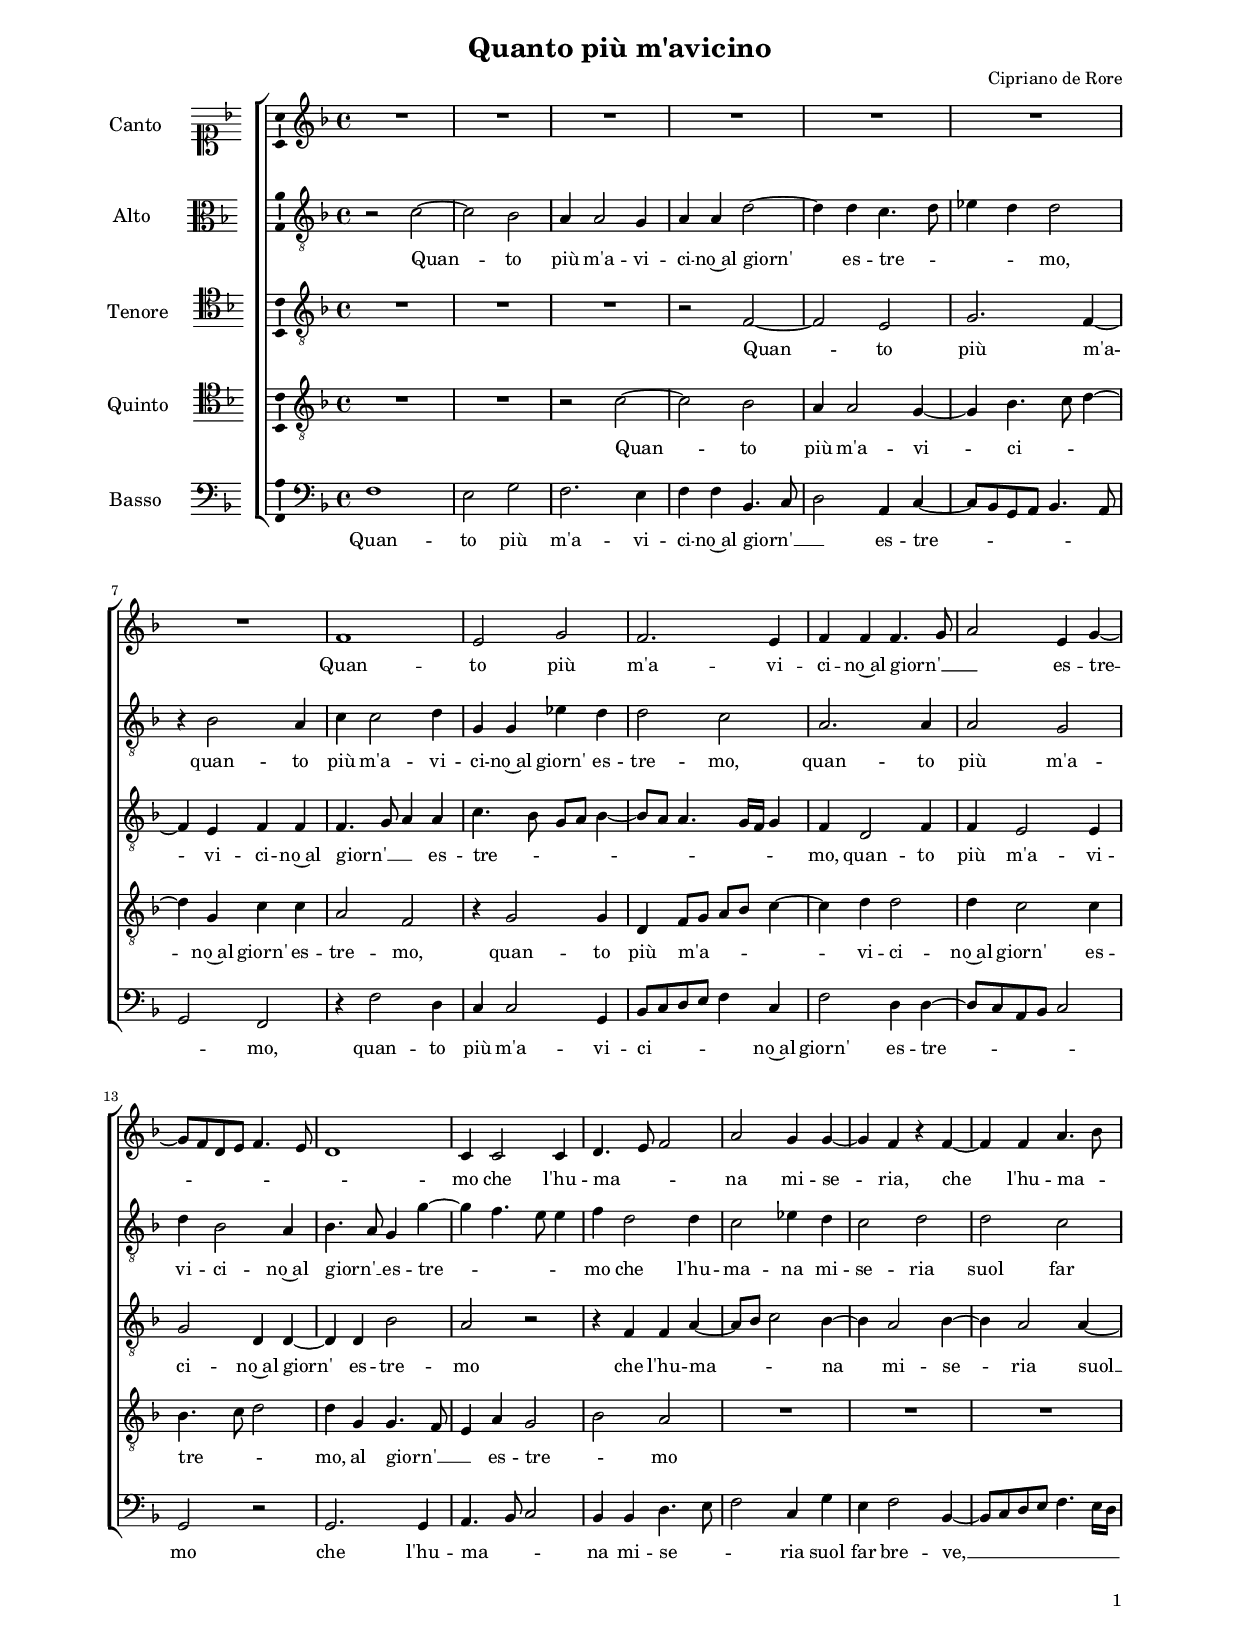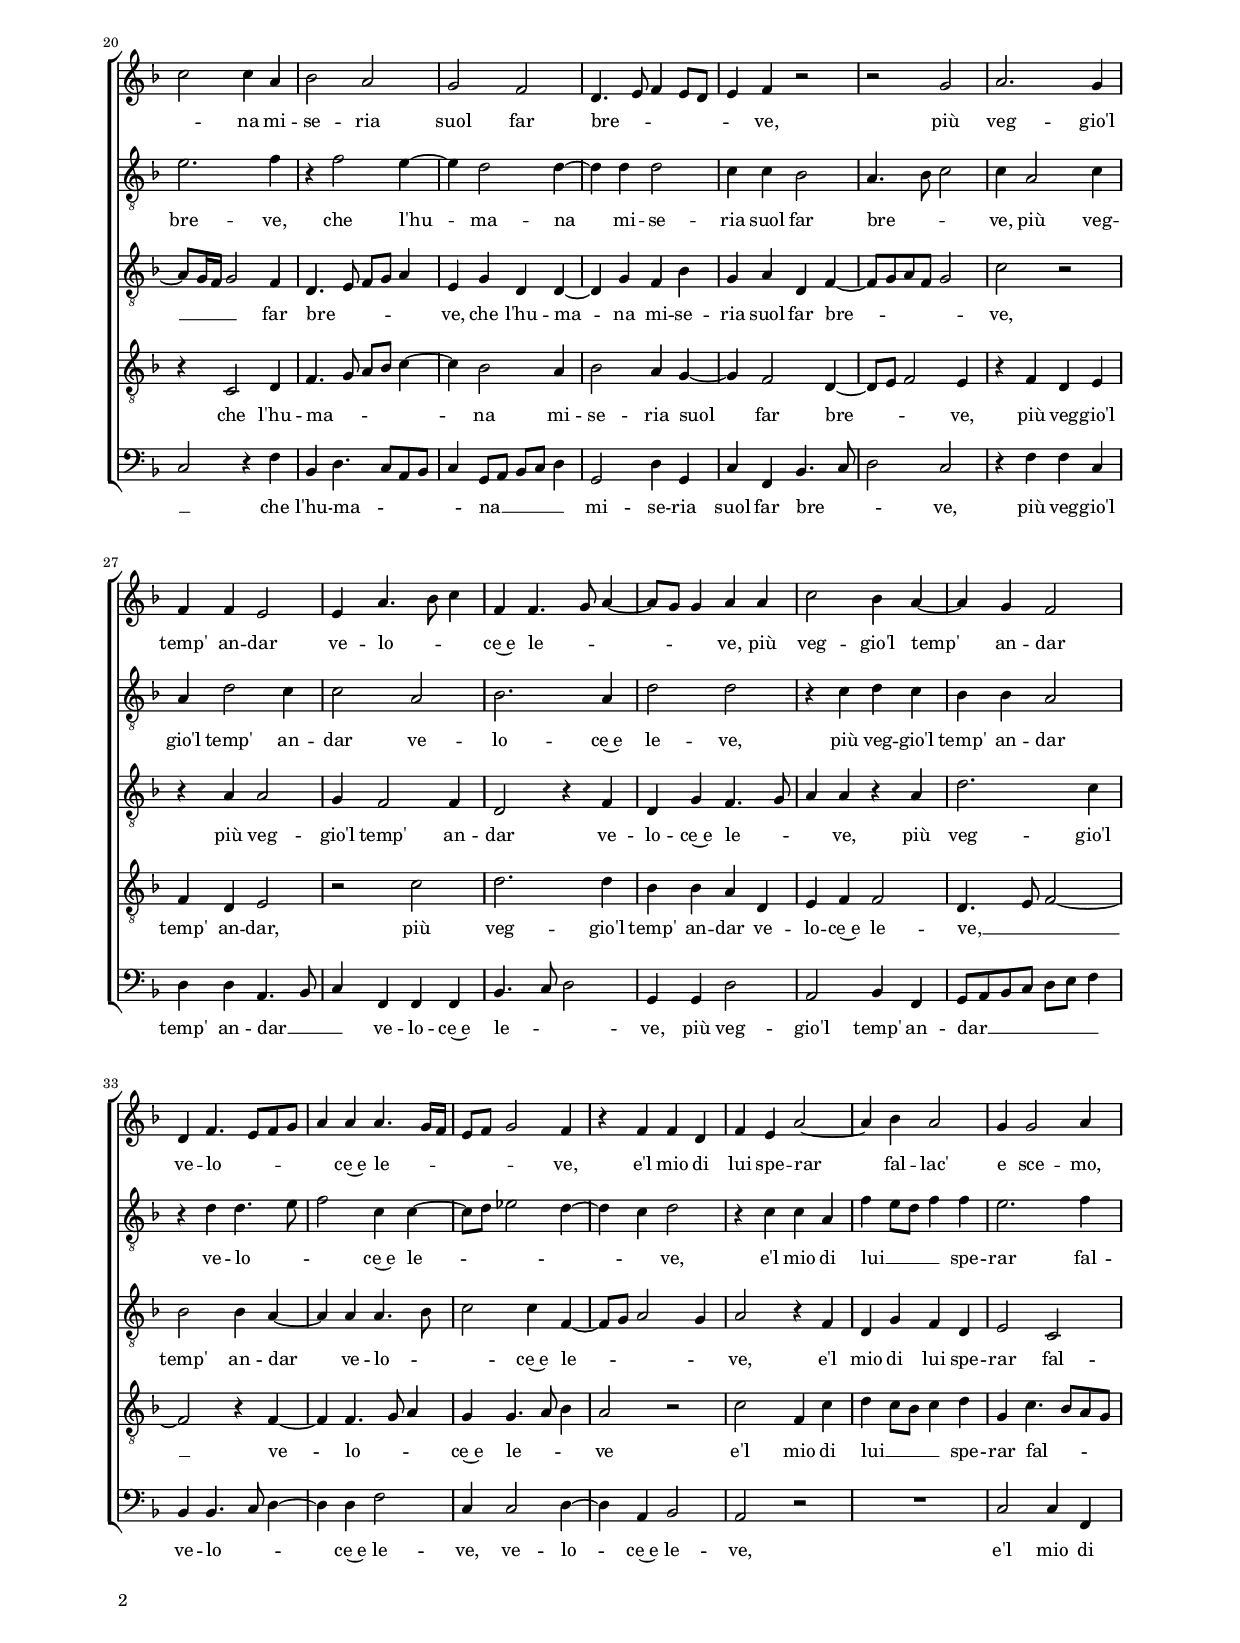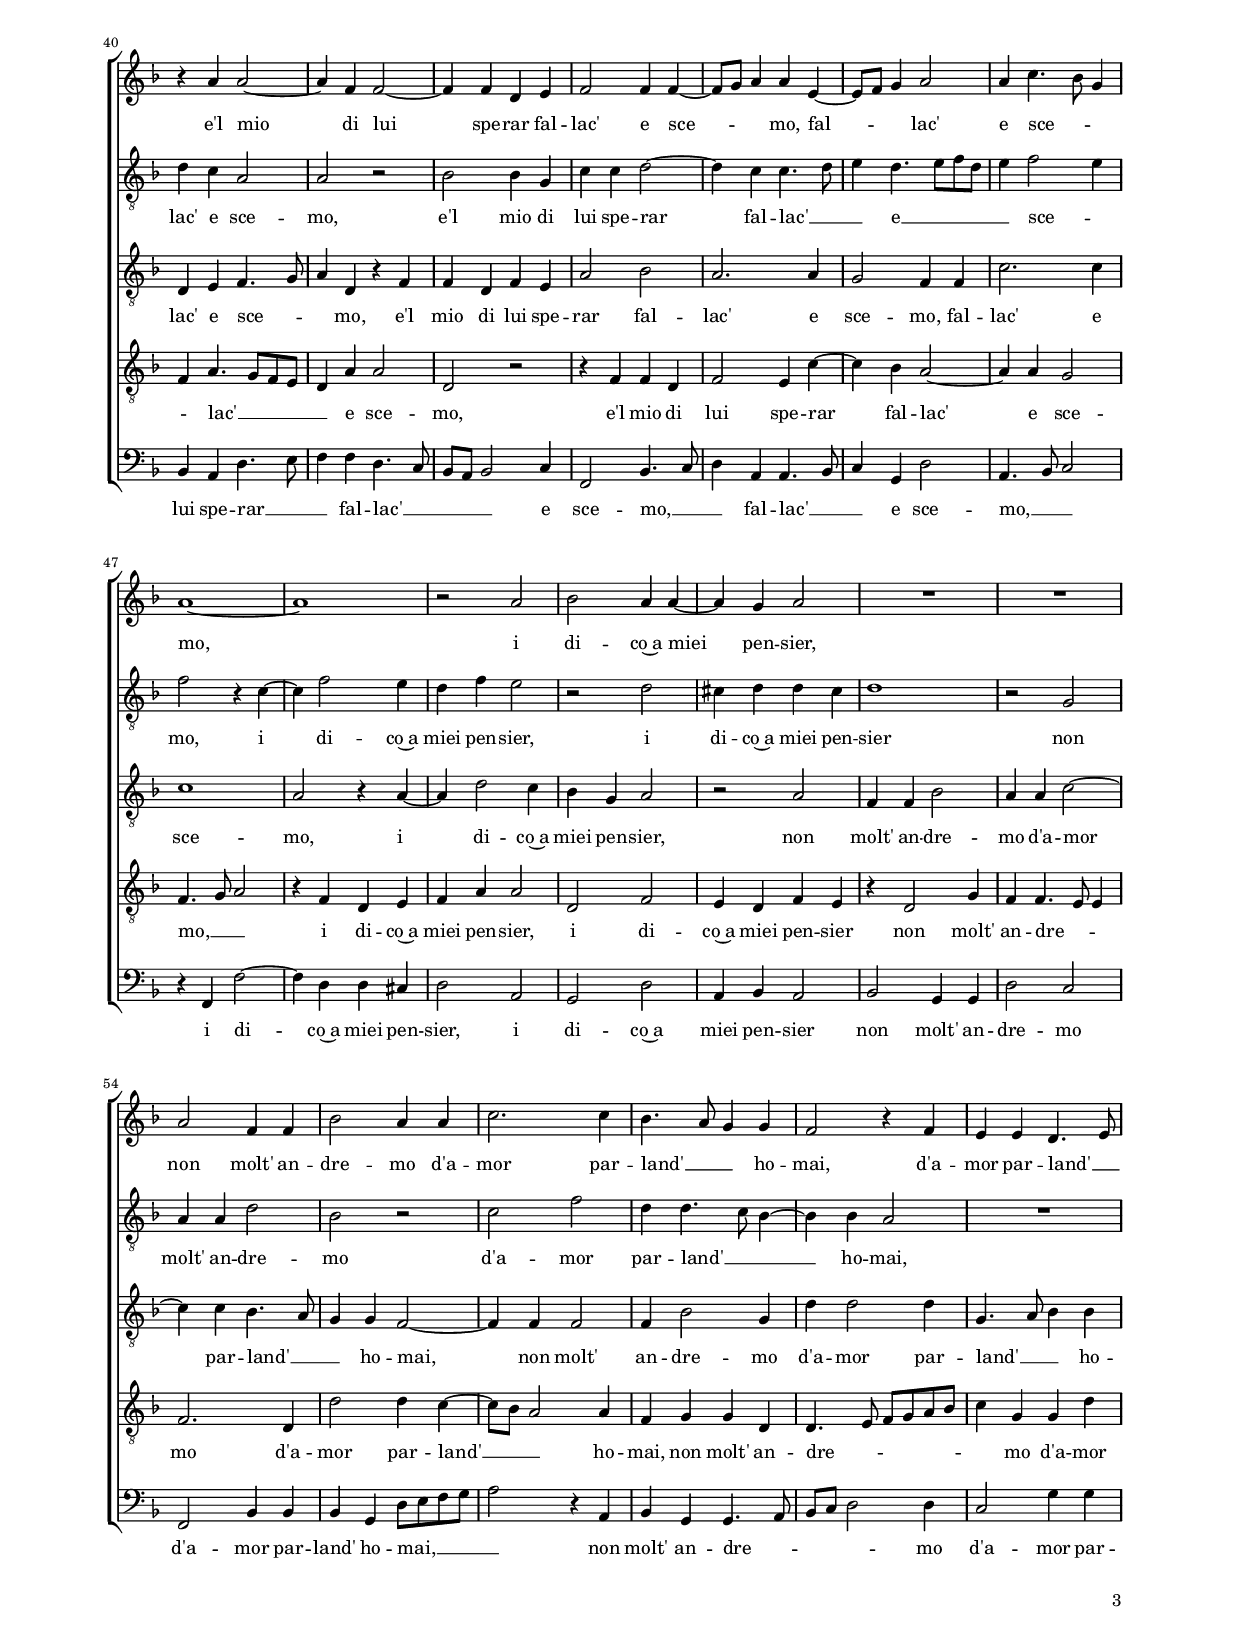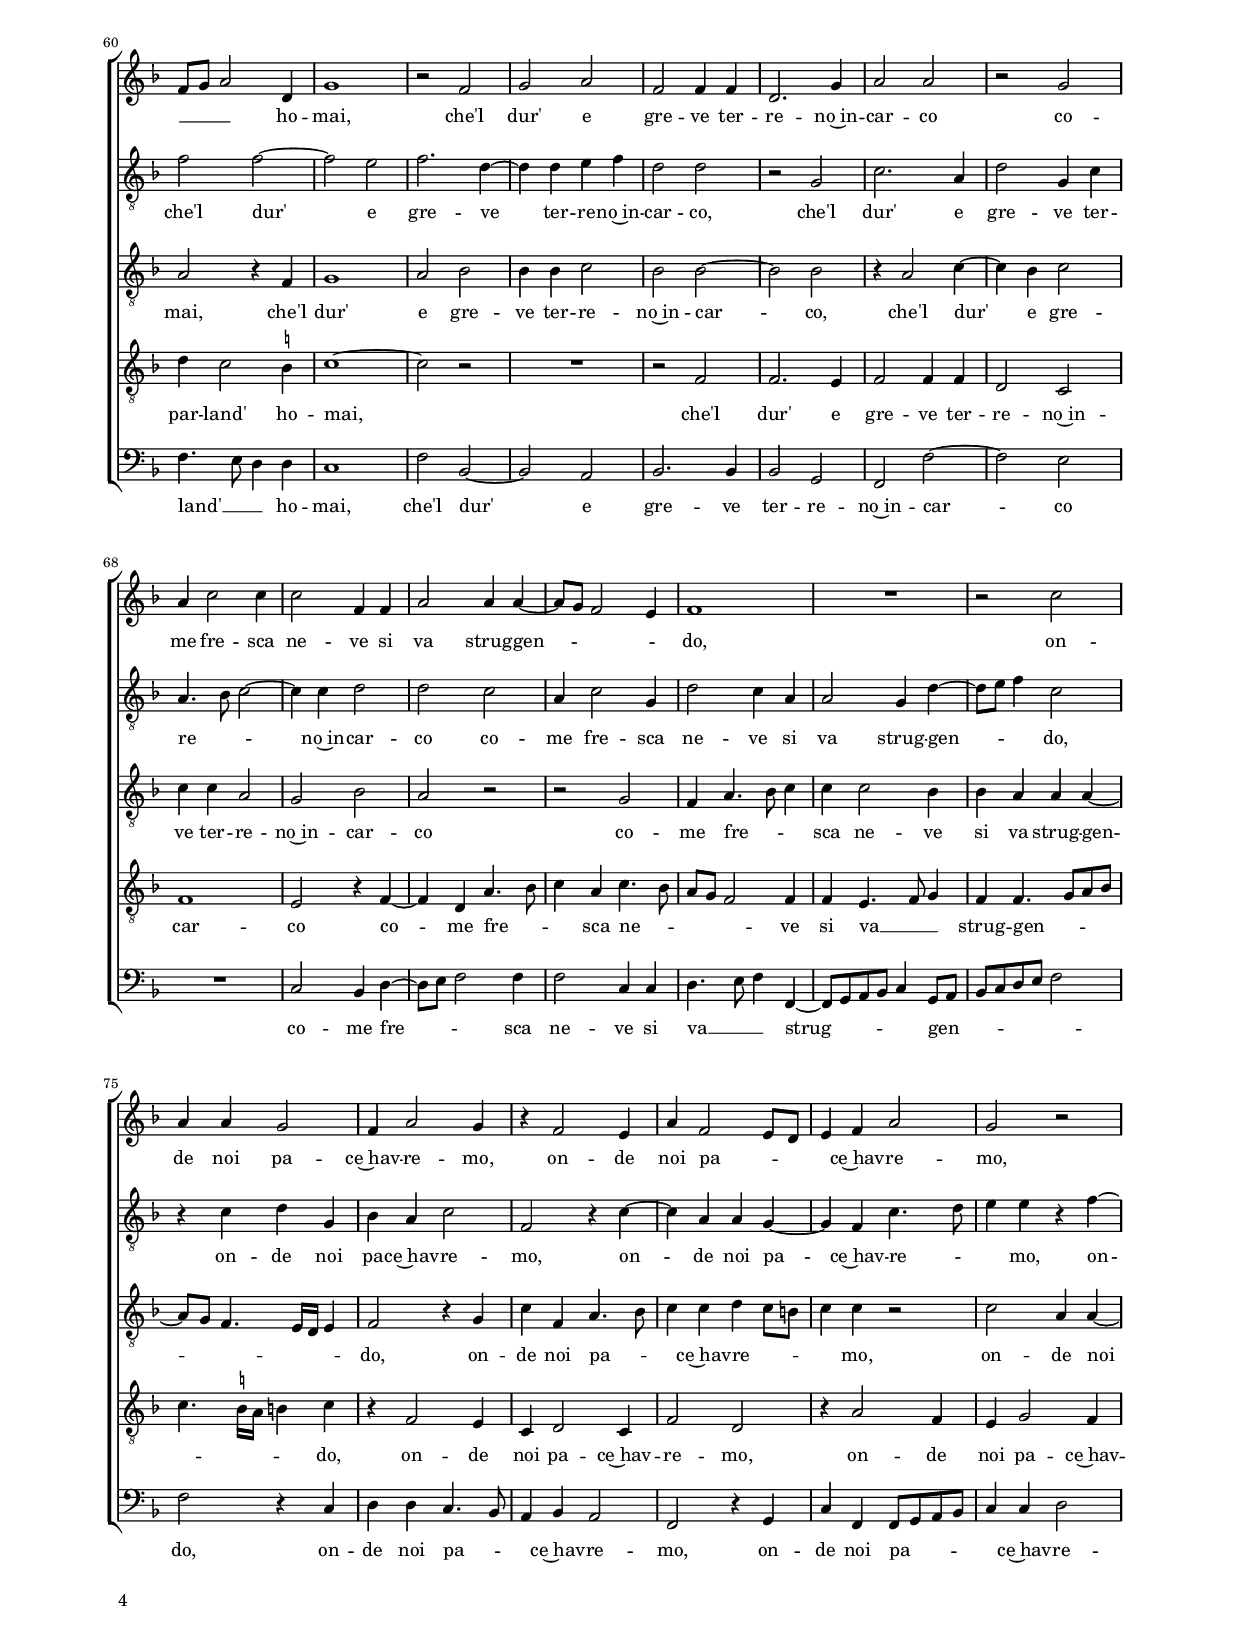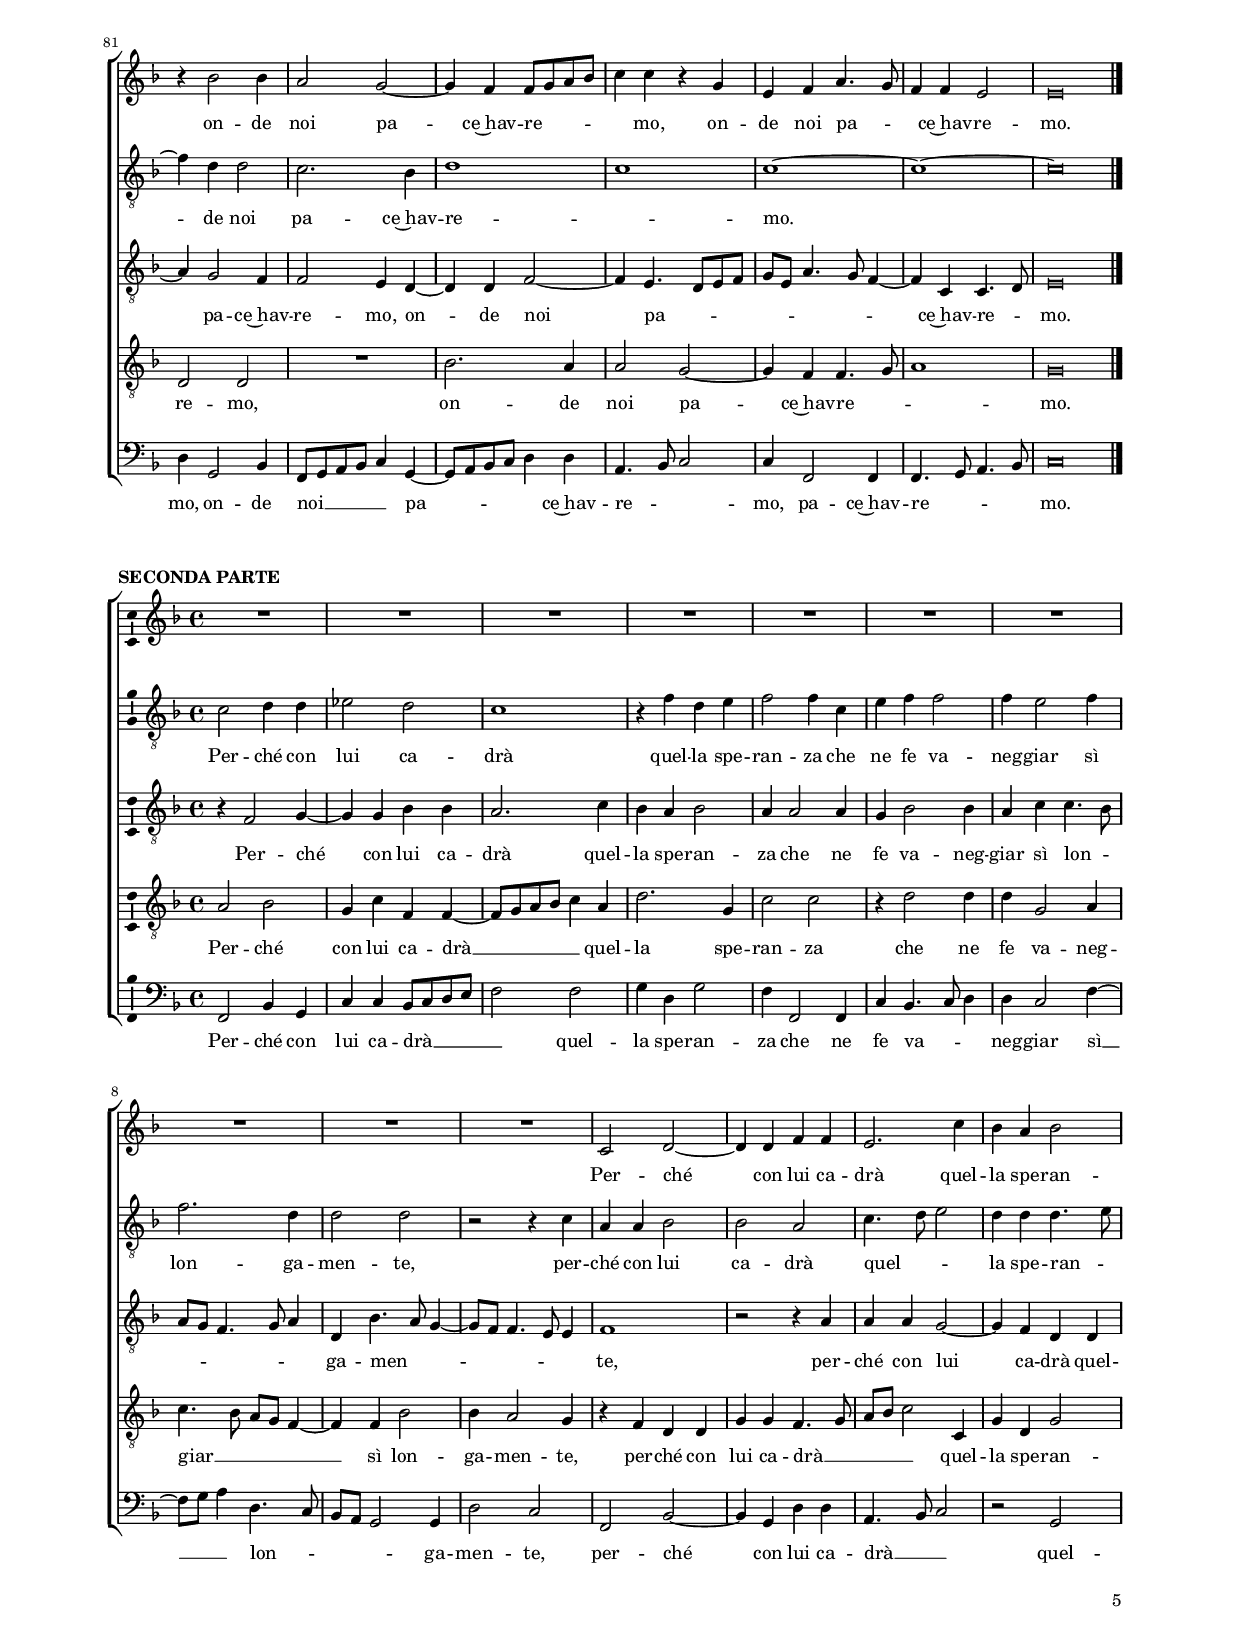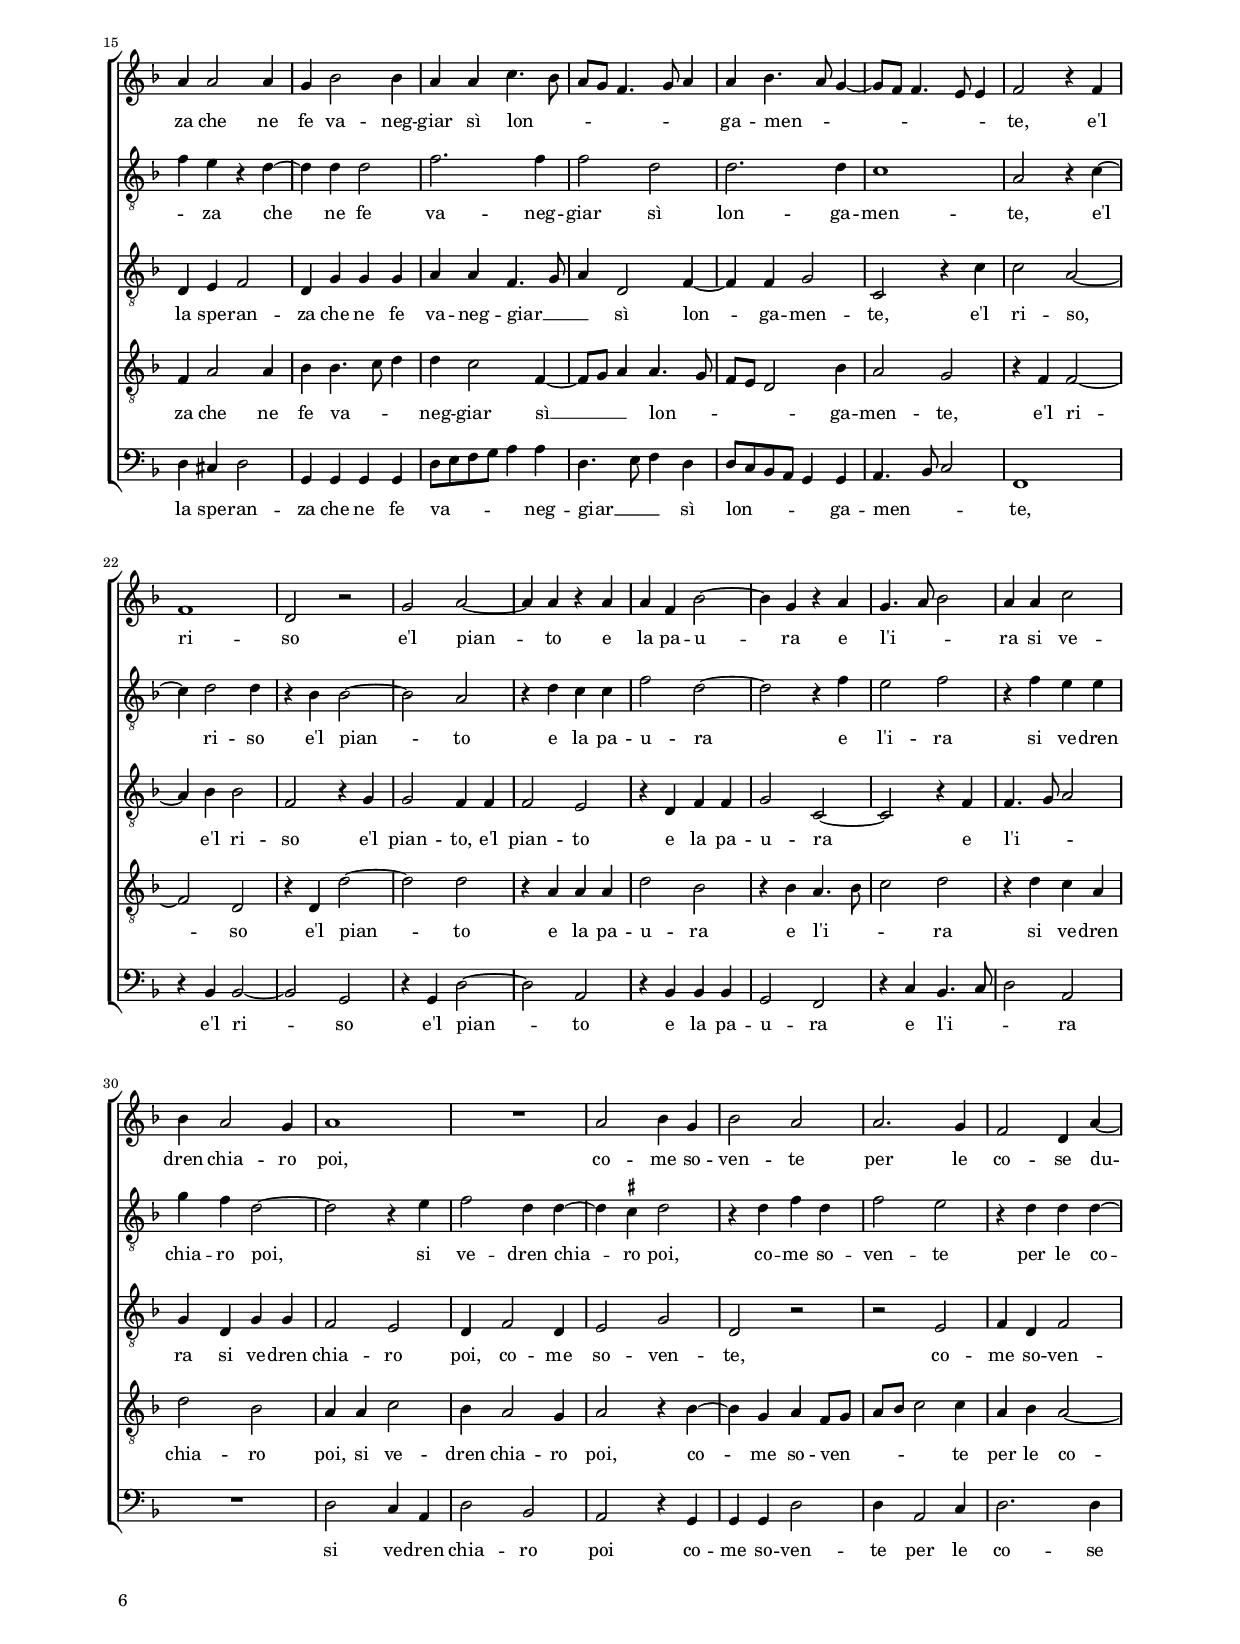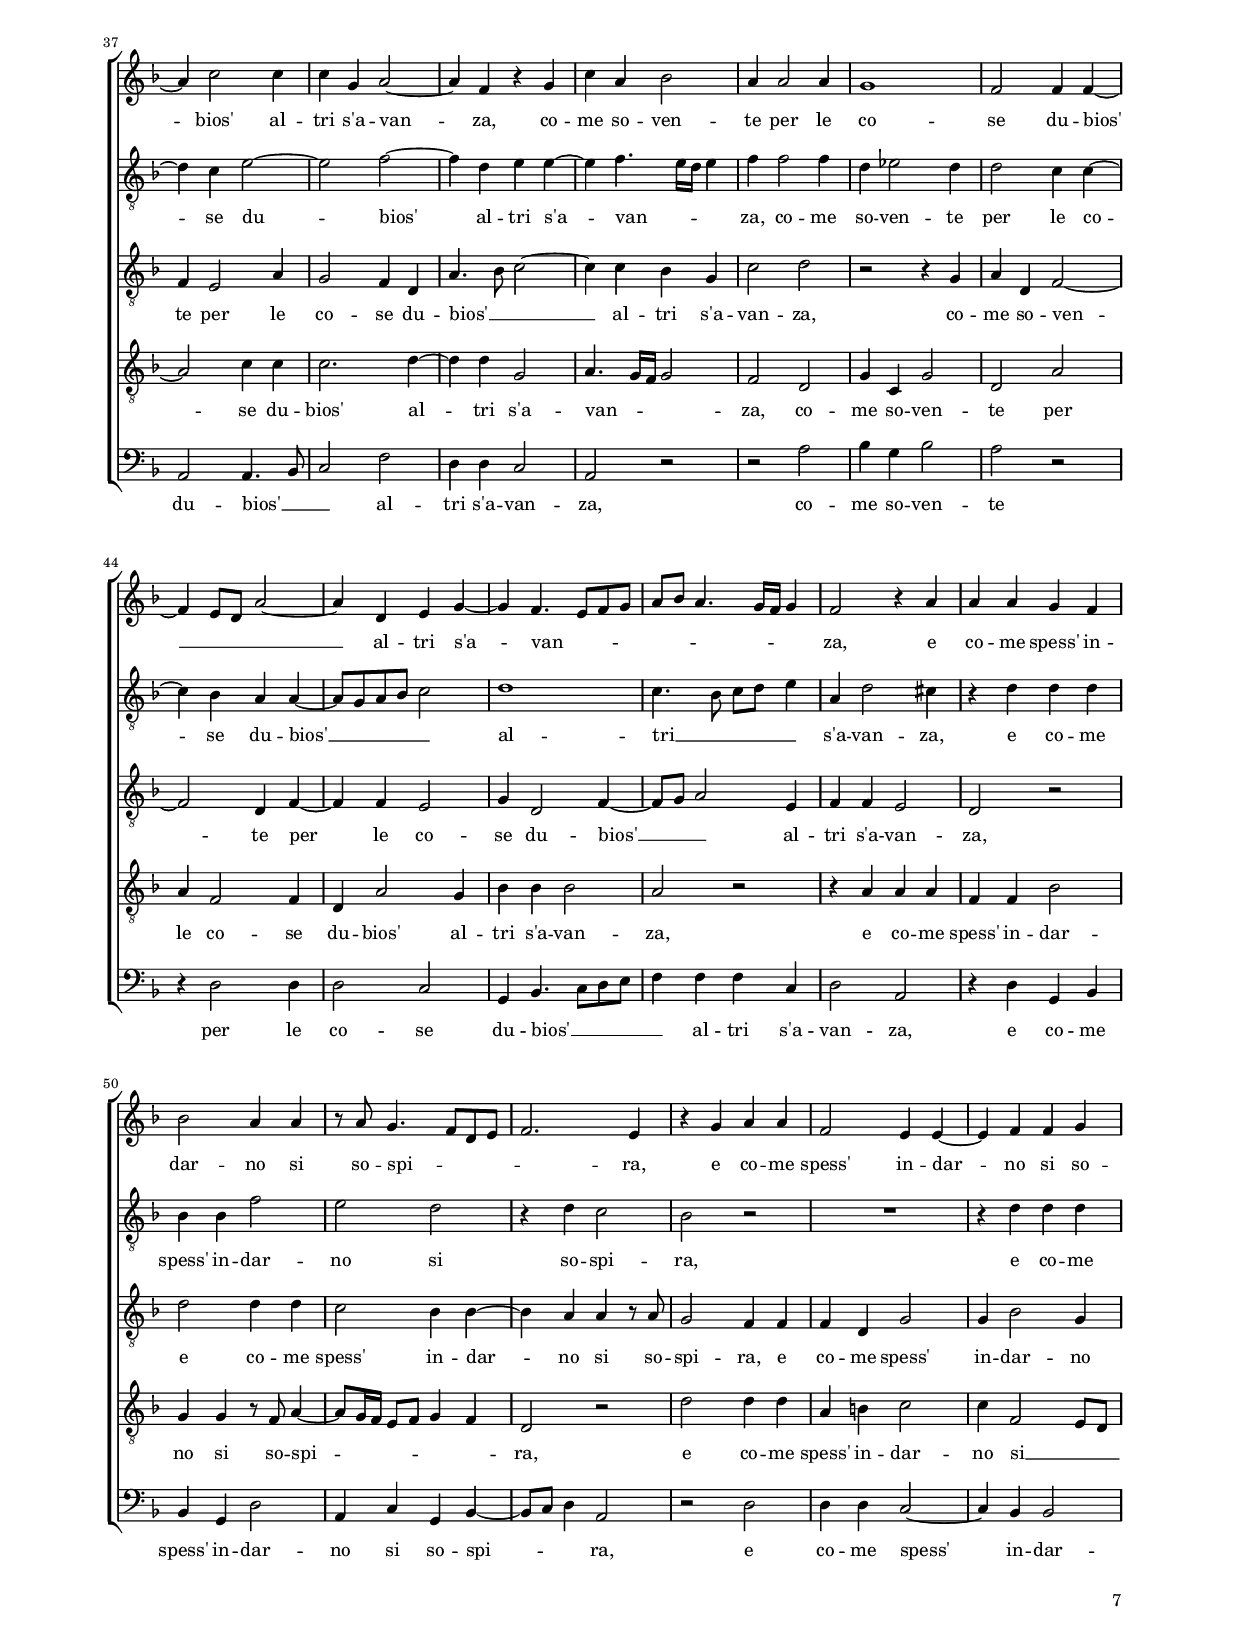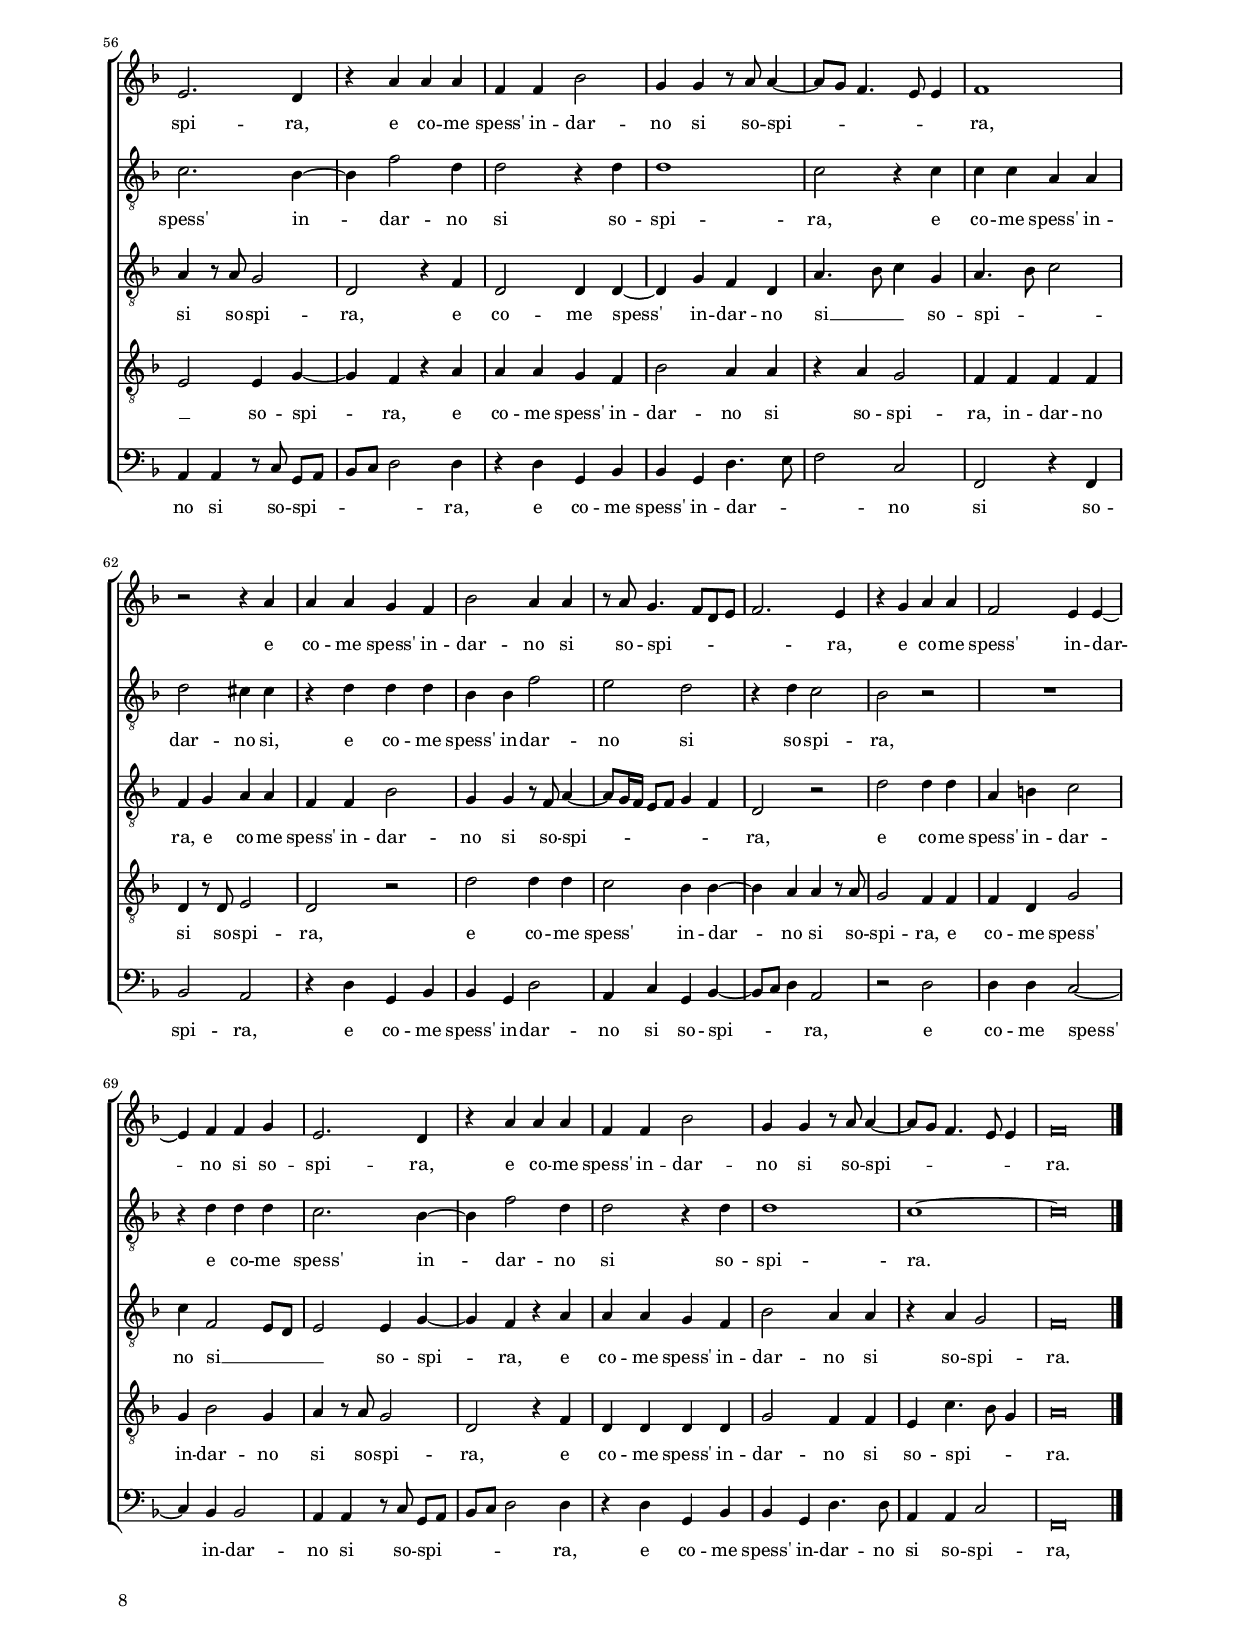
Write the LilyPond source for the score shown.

\header
{
  title="Quanto più m'avicino"
  composer="Cipriano de Rore"
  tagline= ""
}

\version "2.20.0"
\language deutsch
#(set-global-staff-size 15)
% #(set-default-paper-size "letter")
#(ly:set-option 'point-and-click #f)

	
	ficta = { \once \set suggestAccidentals = ##t }
	
	forget = #(define-music-function (music) (ly:music?) #{
		\accidentalStyle forget
		$music
		\accidentalStyle default
		#})


\paper
	{
	top-margin = 1.8 \cm
	bottom-margin = 1.2 \cm
	left-margin = 2 \cm
	right-margin = 2 \cm
	ragged-bottom = ##f
	ragged-last-bottom = ##f
	print-page-number = ##f
	score-system-spacing = #'((basic-distance . 16) (minimum-distance . 14) (padding . 5) (strechability . 150))
	system-system-spacing = #'((basic-distance . 16) (minimum-distance . 14) (padding . 5) (strechability . 150))
    oddFooterMarkup=\markup   \fill-line { "" \fromproperty #'page:page-number-string }
    evenFooterMarkup=\markup  \fill-line { \fromproperty #'page:page-number-string "" }
    last-bottom-spacing = #'((basic-distance . 12) (minimum-distance . 7) (padding . 4))
%	systems-per-page = 3
%	page-count = 6
%	min-systems-per-page = 3
	}

global = {
    % \set Staff.autoBeaming = ##f
	\key f \major
	\time 4/4 
    \set Score.tempoHideNote = ##t
    \tempo 4 = 100
    \skip 1*86  \set Score.measureLength = #(ly:make-moment 2/1)
    \skip 1*2 \bar "|."
	}
	

incipitcantus = \markup { \score {
	{
	\set Staff.instrumentName = \markup { \fontsize #1 "Canto" }
	\key f \major
	\clef soprano
	s4 \bar ""
	}
	\layout  {
	raggedright = ##t
	indent = 1.8 \cm
	line-width = 2.5 \cm
	\context { \Staff \remove Time_signature_engraver }
	\override Staff.Clef.Y-extent = #'(0 . 0)
	}} \hspace #1 }
      
      
incipitaltus = \markup { \score {
	{
	\set Staff.instrumentName = \markup { \fontsize #1 "Alto" }
	\key f \major
	\clef alto
	s4 \bar ""
	}
	\layout  {
	raggedright = ##t
	indent = 1.8 \cm
	line-width = 2.5 \cm
	\context { \Staff \remove Time_signature_engraver }
	\override Staff.Clef.Y-extent = #'(0 . 0)
	}} \hspace #1 }


incipittenor = \markup { \score {
	{
	\set Staff.instrumentName = \markup { \fontsize #1 "Tenore" }
	\key f \major
	\clef tenor
	s4 \bar ""
	}
	\layout  {
	raggedright = ##t
	indent = 1.8 \cm
	line-width = 2.5 \cm
	\context { \Staff \remove Time_signature_engraver }
	\override Staff.Clef.Y-extent = #'(0 . 0)
	}} \hspace #1 }
      
      
incipitquintus = \markup { \score {
	{
	\set Staff.instrumentName = \markup { \fontsize #1 "Quinto" }
	\key f \major
	\clef tenor
	s4 \bar ""
	}
	\layout  {
	raggedright = ##t
	indent = 1.8 \cm
	line-width = 2.5 \cm
	\context { \Staff \remove Time_signature_engraver }
	\override Staff.Clef.Y-extent = #'(0 . 0)
	}} \hspace #1 }
      
      
incipitbassus = \markup { \score {
	{
	\set Staff.instrumentName = \markup { \fontsize #1 "Basso" }
	\key f \major
	\clef bass
	s4 \bar ""
	}
	\layout  {
	raggedright = ##t
	indent = 1.8 \cm
	line-width = 2.5 \cm
	\context { \Staff \remove Time_signature_engraver }
	\override Staff.Clef.Y-extent = #'(0 . 0)
	}} \hspace #1 }


cantus =  \relative c''
	{
	R1
	R1
	R1
	R1
%5
	R1 |
	R1
	R1
	f,1
	e2 g
%10
	f2. e4 |
	f4 f f4. g8
	a2 e4 g~
	g8 f d e f4. e8
	d1
%15
	c4 c2 c4 |
	d4. e8 f2
	a2 g4 g~
	g4 f r f~
	f4 f a4. b8
%20
	c2 c4 a |
	b2 a
	g2 f
	d4. e8 f4 e8 d
	e4 f r2
%25
	r2 g |
	a2. g4
	f4 f e2
	e4 a4. b8 c4
	f,4 f4. g8 a4~
%30
	a8 g g4 a4 a |
	c2 b4 a~
	a4 g f2
	d4 f4. e8 f g
	a4 a a4. g16 f
%35
	e8 f g2 f4 |
	r4 f f d
	f4 e a2~
	a4 b a2
	g4 g2 a4
%40
	r4 a a2~ |
	a4 f f2~
	f4 f d e
	f2 f4 f~
	f8 g a4 a e~
%45
	e8 f g4 a2 |
	a4 c4. b8 g4
	a1~
	a1
	r2 a
%50
	b2 a4 a~ |
	a4 g a2
	R1
	R1
	a2 f4 f
%55
	b2 a4 a |
	c2. c4
	b4. a8 g4 g
	f2 r4 f
	e4 e d4. e8
%60
	f8 g a2 d,4 |
	g1
	r2 f
	g2 a
	f2 f4 f
%65
	d2. g4 |
	a2 a
	r2 g
	a4 c2 c4
	c2 f,4 f
%70
	a2 a4 a~ |
	a8 g f2 e4
	f1
	R1
	r2 c'
%75
	a4 a g2 |
	f4 a2 g4
	r4 f2 e4
	a4 f2 e8 d
	e4 f a2
%80
	g2 r |
	r4 b2 b4
	a2 g~
	g4 f f8 g a b
	c4 c r g
%85
	e4 f a4. g8 |
	f4 f e2
	e\breve |
	}


altus =  \relative c'
    {
	r2 c~
	c2 b
	a4 a2 g4
	a4 a d2~
%5
	d4 d c4. d8 |
	es4 d d2
	r4 b2 a4
	c4 c2 d4
	g,4 g es' d
%10
	d2 c |
	a2. a4
	a2 g
	d'4 b2 a4
	b4. a8 g4 g'~
%15
	g4 f4. e8 e4 |
	f4 d2 d4
	c2 es4 d
	c2 d
	d2 c
%20
	e2. f4 |
	r4 f2 e4~
	e4 d2 d4~
	d4 d d2
	c4 c b2
%25
	a4. b8 c2 |
	c4 a2 c4
	a4 d2 c4
	c2 a
	b2. a4
%30
	d2 d |
	r4 c d c
	b4 b a2
	r4 d d4. e8
	f2 c4 c~
%35
	c8 d es2 d4~ |
	d4 c d2
	r4 c c a
	f'4 e8 d f4 f
	e2. f4
%40
	d4 c a2 |
	a2 r
	b2 b4 g
	c4 c d2~
	d4 c c4. d8
%45
	e4 d4. e8 f d |
	e4 f2 e4
	f2 r4 c~
	c4 f2 e4
	d4 f e2
%50
	r2 d |
	cis4 d d cis
	d1
	r2 g,
	a4 a d2
%55
	b2 r |
	c2 f
	d4 d4. c8 b4~
	b4 b a2
	R1
%60
	f'2 f~ |
	f2 e
	f2. d4~
	d4 d e f
	d2 d
%65
	r2 g, |
	c2. a4
	d2 g,4 c
	a4. b8 c2~
	c4 c d2
%70
	d2 c |
	a4 c2 g4
	d'2 c4 a
	a2 g4 d'~
	d8 e f4 c2
%75
	r4 c d g, |
	b4 a c2
	f,2 r4 c'~
	c4 a a g~
	g4 f c'4. d8
%80
	e4 e r f~ |
	f4 d d2
	c2. b4
	d1
    c1
%85
    c1~ |
    c1~
	c\breve |        
	}


tenor =  \relative c'
	{
    R1
	R1
	R1
	r2 f,~
%5
	f2 e |
	g2. f4~
	f4 e f f
	f4. g8 a4 a
	c4. b8 g8 a b4~
%10
	b8 a a4. g16 f g4 |
	f4 d2 f4
	f4 e2 e4 
	g2 d4 d~
	d4 d b'2
%15
	a2 r |
	r4 f f a~
	a8 b c2 b4~
	b4 a2 b4~
	b4 a2 a4~
%20
	a8 g16 f g2 f4 |
	d4. e8 f g a4
	e4 g d d~
	d4 g f b
	g4 a d, f~
%25
	f8 g a f g2 |
	c2 r
	r4 a a2
	g4 f2 f4
	d2 r4 f
%30
	d4 g f4. g8 |
	a4 a r a
	d2. c4
	b2 b4 a~
	a4 a a4. b8
%35
	c2 c4 f,~ |
	f8 g a2 g4
	a2 r4 f
	d4 g f d
	e2 c
%40
	d4 e f4. g8 |
	a4 d, r f
	f4 d f e
	a2 b
	a2. a4
%45
	g2 f4 f |
	c'2. c4
	c1
	a2 r4 a~
	a4 d2 c4
%50
	b4 g a2 |
	r2 a
	f4 f b2
	a4 a c2~
	c4 c b4. a8
%55
	g4 g f2~ |
	f4 f f2
	f4 b2 g4
	d'4 d2 d4
	g,4. a8 b4 b
%60
	a2 r4 f |
	g1
	a2 b
	b4 b c2
	b2 b~
%65
	b2 b |
	r4 a2 c4~
	c4 b c2
	c4 c a2
	g2 b
%70
	a2 r |
	r2 g
	f4 a4. b8 c4
	c4 c2 b4
	b4 a a a~
%75
	a8 g f4. e16 d e4 |
	f2 r4 g
	c4 f, a4. b8
	c4 c d c8 h
	c4 c r2
%80
	c2 a4 a~ |
	a4 g2 f4
	f2 e4 d~
	d4 d f2~
	f4 e4. d8 e f
%85
	g8 e a4. g8 f4~ |
	f4 c c4. d8
	e\breve |
	}


quintus  =  \relative c'
	{
	R1
	R1
	r2 c~
	c2 b
%5
	a4 a2 g4~ |
	g4 b4. c8 d4~
	d4 g, c c
	a2 f
	r4 g2 g4
%10
	d4 f8 g a b c4~ |
	c4 d d2
	d4 c2 c4
	b4. c8 d2
	d4 g, g4. f8
%15
	e4 a g2 |
	b2 a
	R1
	R1
	R1
%20
	r4 c,2 d4 |
	f4. g8 a b c4~
	c4 b2 a4
	b2 a4 g~
	g4 f2 d4~
%25
	d8 e f2 e4 |
	r4 f d e
	f4 d e2
	r2 c'
	d2. d4
%30
	b4 b a d, |
	e4 f f2
	d4. e8 f2~
	f2 r4 f~
	f4 f4. g8 a4
%35
	g4 g4. a8 b4 |
	a2 r
	c2 f,4 c'
	d4 c8 b c4 d
	g,4 c4. b8 a g
%40
	f4 a4. g8 f e |
	d4 a' a2
	d,2 r
	r4 f f d
	f2 e4 c'~
%45
	c4 b a2~ |
	a4 a g2
	f4. g8 a2
	r4 f d e
	f4 a a2
%50
	d,2 f |
	e4 d f e
	r4 d2 g4
	f4 f4. e8 e4
	f2. d4
%55
	d'2 d4 c~ |
	c8 b a2 a4
	f4 g g d
	d4. e8 f g a b
	c4 g g d'
%60
	d4 c2 \ficta h4 |
	c1~
	c2 r
	R1
	r2 f,
%65
	f2. e4 |
	f2 f4 f
	d2 c
	f1
	e2 r4 f~
%70
	f4 d a'4. b8 |
	c4 a c4. b8
	a8 g f2 f4
	f4 e4. f8 g4
	f4 f4. g8 a b
%75
	c4. \stemDown \ficta h16 a \stemNeutral h!4 c |
	r4 f,2 e4
	c4 d2 c4
	f2 d
	r4 a'2 f4
%80
	e4 g2 f4 |
	d2 d
	R1
	b'2. a4
	a2 g~
%85
	g4 f f4. g8 |
	a1
	g\breve |
	}


bassus  =  \relative c
	{
	f1
	e2 g
	f2. e4
	f4 f b,4. c8
%5
	d2 a4 c~ |
	c8 b g a b4. a8
	g2 f
	r4 f'2 d4
	c4 c2 g4
%10
	b8 c d e f4 c |
	f2 d4 d~
	d8 c a b c2
	g2 r
	g2. g4
%15
	a4. b8 c2 |
	b4 b d4. e8
	f2 c4 g'
	e4 f2 b,4~
	b8 c d e f4. e16 d
%20
	c2 r4 f |
	b,4 d4. c8 a b
	c4 g8 a b c d4
	g,2 d'4 g,
	c4 f, b4. c8
%25
	d2 c |
	r4 f f c
	d4 d a4. b8
	c4 f, f f
	b4. c8 d2
%30
	g,4 g d'2 |
	a2 b4 f
	g8 a b c d e f4
	b,4 b4. c8 d4~
	d4 d f2
%35
	c4 c2 d4~ |
	d4 a b2
	a2 r
	R1
	c2 c4 f,
%40
	b4 a d4. e8 |
	f4 f d4. c8
	b8 a b2 c4
	f,2 b4. c8
	d4 a a4. b8
%45
	c4 g d'2 |
	a4. b8 c2
	r4 f, f'2~
	f4 d4 d4 cis
    d2 a
%50
	g2 d'2 |
    a4 b a2
    b2 g4 g
    d'2 c2
    f,2 b4 b
%55
	b4 g d'8 e f g |
    a2 r4 a,
    b4 g g4. a8
    b8 c d2 d4
    c2 g'4 g
%60
	f4. e8 d4 d |
    c1
    f2 b,~
    b2 a
    b2. b4
%65
	b2 g |
    f2 f'~
	f2 e
	R1
	c2 b4 d~
%70
	d8 e f2 f4 |
	f2 c4 c
	d4. e8 f4 f,~
	f8 g a b c4 g8 a
	b8 c d e f2
%75
	f2 r4 c |
	d4 d c4. b8
	a4 b a2
	f2 r4 g
	c4 f, f8 g a b
%80
	c4 c d2 |
	d4 g,2 b4
	f8 g a b c4 g~
	g8 a b c d4 d
	a4. b8 c2
%85
	c4 f,2 f4 |
	f4. g8 a4. b8
	c\breve |
	}


lyricscantus = \lyricmode {
	Quan -- to più m'a -- vi -- ci -- no~al giorn' __ _ _ es -- tre -- _ _ _ _ _ _ mo
    che l'hu -- ma -- _ _ na mi -- se -- ria,
    che l'hu -- ma -- _ _ na mi -- se -- ria suol far bre -- _ _ _ _ _ ve,
    più veg -- gio'l temp' an -- dar ve -- lo -- _ _ ce~e le -- _ _ _ _ ve,
    più veg -- gio'l temp' an -- dar ve -- lo -- _ _ _ _ ce~e le -- _ _ _ _ _ ve,
    e'l mio di lui spe -- rar fal -- lac' e sce -- mo,
    e'l mio di lui spe -- rar fal -- lac' e sce -- _ _ mo,
    fal -- _ _ lac' e sce -- _ _ mo,
    i di -- co~a miei pen -- sier,
    non molt' an -- dre -- mo
    d'a -- mor par -- land' __ _ _ ho -- mai,
    d'a -- mor par -- land' __ _ _ _ _ ho -- mai,
    che'l dur' e gre -- ve ter -- re -- no~in -- car -- co
    co -- me fre -- sca ne -- ve si va strug -- gen -- _ _ _ do,
    on -- de noi pa -- ce~hav -- re -- mo,
    on -- de noi pa -- _ _ _ ce~hav -- re -- mo,
    on -- de noi pa -- ce~hav -- re -- _ _ _ _  mo,
    on -- de noi pa -- _ _ ce~hav -- re -- mo.
	}


lyricsaltus = \lyricmode {
	Quan -- to più m'a -- vi -- ci -- no~al giorn' es -- tre -- _ _ _ mo,
    quan -- to più m'a -- vi -- ci -- no~al giorn' es -- tre -- mo,
    quan -- to più m'a -- vi -- ci -- no~al giorn' __ _ es -- tre -- _ _ _ mo
    che l'hu -- ma -- na mi -- se -- ria suol far bre -- ve,
    che l'hu -- ma -- na mi -- se -- ria suol far bre -- _ _ ve,
    più veg -- gio'l temp' an -- dar ve -- lo -- ce~e le -- ve,
    più veg -- gio'l temp' an -- dar ve -- lo -- _ _ ce~e le -- _ _ _ _ ve,
    e'l mio di lui __ _ _ _ spe -- rar fal -- lac' e sce -- mo,
    e'l mio di lui spe -- rar fal -- lac' __ _ _ e __ _ _ _ _ sce -- _ mo,
    i di -- co~a miei pen -- sier,
    i di -- co~a miei pen -- sier
    non molt' an -- dre -- mo
    d'a -- mor par -- land' __ _ _ ho -- mai,
    che'l dur' e gre -- ve ter -- re -- no~in -- car -- co,
    che'l dur' e gre -- ve ter -- re -- _ _ no~in -- car -- co
    co -- me fre -- sca ne -- ve si va strug -- gen -- _ _ do,
    on -- de noi pa -- ce~hav -- re -- mo,
    on -- de noi pa -- ce~hav -- re -- _ _ mo,
    on -- de noi pa -- ce~hav -- re -- _ mo.
	}


lyricstenor = \lyricmode {
	Quan -- to più m'a -- vi -- ci -- no~al giorn' __ _ _ es -- tre -- _ _ _ _ _ _ _ _ _  mo,
    quan -- to più m'a -- vi -- ci -- no~al giorn' es -- tre -- mo
    che l'hu -- ma -- _ _ na mi -- se -- ria suol __ _ _ _ far bre -- _ _ _ _ ve,
    che l'hu -- ma -- na mi -- se -- ria suol far bre -- _ _ _ _ ve,
    più veg -- gio'l temp' an -- dar ve -- lo -- ce~e le -- _ _ ve,
    più veg -- gio'l temp' an -- dar ve -- lo -- _ _ ce~e le -- _ _ _ ve,
    e'l mio di lui spe -- rar fal -- lac' e sce -- _ _ mo,
    e'l mio di lui spe -- rar fal -- lac' e sce -- mo,
    fal -- lac' e sce -- mo,
    i di -- co~a miei pen -- sier,
    non molt' an -- dre -- mo
    d'a -- mor par -- land' __ _ _ ho -- mai,
    non molt' an -- dre -- mo
    d'a -- mor par -- land' __ _ _ ho -- mai,
    che'l dur' e gre -- ve ter -- re -- no~in -- car -- co,
    che'l dur' e gre -- ve ter -- re -- no~in -- car -- co
    co -- me fre -- _ _ sca ne -- ve si va strug -- gen -- _ _ _ _ _ do,
    on -- de noi pa -- _ _ ce~hav -- re -- _ _ _ mo,
    on -- de noi pa -- ce~hav -- re -- mo,
    on -- de noi pa -- _ _ _ _ _ _ _ _ ce~hav -- re -- _ mo.
	}


lyricsquintus = \lyricmode {
	Quan -- to più m'a -- vi -- ci -- _ _ no~al giorn' es -- tre -- mo,
    quan -- to più m'a -- _ _ _ _ vi -- ci -- no~al giorn' es -- tre -- _ _ mo,
    al giorn' __ _ _ es -- tre -- _ mo
    che l'hu -- ma -- _ _ _ _ na mi -- se -- ria suol far bre -- _ _ ve,
    più veg -- gio'l temp' an -- dar,
    più veg -- gio'l temp' an -- dar ve -- lo -- ce~e le -- ve, __ _ _
    ve -- lo -- _ _ ce~e le -- _ _ ve
    e'l mio di lui __ _ _ _ spe -- rar fal -- _ _ _ _ lac' __ _ _ _ _ e sce -- mo,
    e'l mio di lui spe -- rar fal -- lac' e sce -- mo, __ _ _
    i di -- co~a miei pen -- sier,
    i di -- co~a miei pen -- sier
    non molt' an -- dre -- _ _ mo d'a -- mor par -- land' __ _ _ ho -- mai,
    non molt' an -- dre -- _ _ _ _ _ _ mo d'a -- mor par -- land' ho -- mai,
    che'l dur' e gre -- ve ter -- re -- no~in -- car -- co
    co -- me fre -- _ _ sca ne -- _ _ _ _ ve si va __ _ _ strug -- gen -- _ _ _ _ _ _ _ do,
    on -- de noi pa -- ce~hav -- re -- mo,
    on -- de noi pa -- ce~hav -- re -- mo,
    on -- de noi pa -- ce~hav -- re -- _ _ mo.
	}


lyricsbassus = \lyricmode {
	Quan -- to più m'a -- vi -- ci -- no~al giorn' __ _ _ es -- tre -- _ _ _ _ _ _ mo,
    quan -- to più m'a -- vi -- ci -- _ _ _ _ no~al giorn' es -- tre -- _ _ _ _ mo
    che l'hu -- ma -- _ _ na mi -- se -- _ _ ria suol far bre -- ve, __ _ _ _ _ _ _ _
    che l'hu -- ma -- _ _ _ _ na __ _ _ _ _ mi -- se -- ria suol far bre -- _ _ ve,
    più veg -- gio'l temp' an -- dar __ _ _ ve -- lo -- ce~e le -- _ _ ve,
    più veg -- gio'l temp' an -- dar __ _ _ _ _ _ _ ve -- lo -- _ _ ce~e le -- ve,
    ve -- lo -- ce~e le -- ve,
    e'l mio di lui spe -- rar __ _ _ fal -- lac' __ _ _ _ _ e sce -- mo, __ _ _ 
    fal -- lac' __ _ _ e sce -- mo, __ _ _
    i di -- co~a miei pen -- sier,
    i di -- co~a miei pen -- sier
    non molt' an -- dre -- mo
    d'a -- mor par -- land' ho -- mai, __ _ _ _ _
    non molt' an -- dre -- _ _ _ _ mo
    d'a -- mor par -- land' __ _ _ ho -- mai,
    che'l dur' e gre -- ve ter -- re -- no~in -- car -- co
    co -- me fre -- _ _ sca ne -- ve si va __ _ _ strug -- _ _ _ _ gen -- _ _ _ _ _ _ do,
    on -- de noi pa -- _ _ ce~hav -- re -- mo,
    on -- de noi pa -- _ _ _ _ ce~hav -- re -- mo,
    on -- de noi __ _ _ _ _ pa -- _ _ _ _ ce~hav -- re -- _ _ mo,
    pa -- ce~hav -- re -- _ _ _ mo.
	}


\score
{  
	% \transpose {
	\new ChoirStaff \with { \override StaffGrouper.staff-staff-spacing.basic-distance = #12 }
	<<

	\new Staff << \global
	\new Voice="v1" {
		\set Staff.instrumentName=\incipitcantus
		\set Staff.midiInstrument = "reed organ"
		\clef violin
		\cantus }
	\new Lyrics \lyricsto "v1" {\lyricscantus }
	>>


	\new Staff << \global
	\new Voice="v2" {
		\set Staff.instrumentName=\incipitaltus
		\set Staff.midiInstrument = "reed organ"
                \clef "G_8"
		\altus}
	\new Lyrics \lyricsto "v2" {\lyricsaltus }
	>>


	\new Staff << \global
	\new Voice="v3" {
		\set Staff.instrumentName=\incipittenor
		\set Staff.midiInstrument = "reed organ"
		\clef "G_8"
		\tenor }
	\new Lyrics \lyricsto "v3" {\lyricstenor }
	>>


	\new Staff << \global
	\new Voice="v5" {
		\set Staff.instrumentName=\incipitquintus
		\set Staff.midiInstrument = "reed organ"
		\clef "G_8"
		\quintus}
	\new Lyrics \lyricsto "v5" {\lyricsquintus }
	>>


	\new Staff << \global
	\new Voice="v4" {
		\set Staff.instrumentName=\incipitbassus
		\set Staff.midiInstrument = "reed organ"
		\clef bass
		\bassus }
	\new Lyrics \lyricsto "v4" {\lyricsbassus}
	>>

	>>
	% } % transpose

	\layout
	{
	indent = 2.5 \cm
	\context { \Staff \override TimeSignature.break-visibility = #end-of-line-invisible }
	\context { \Lyrics \override VerticalAxisGroup.nonstaff-relatedstaff-spacing.padding = #1.4 }
%	\context { \Lyrics \override LyricText.font-size = #1 }
	\context { \Staff \consists "Ambitus_engraver" }
	\context { \Score \override BarNumber.padding = #2 }
	\context { \Voice \override NoteHead.style = #'baroque }
	}


\midi
	{
	}

}

%%%%%%%%%%%%%%%%%%%%  SECUNDA PARS %%%%%%%%%%%%%%%%%%%%


global = {
	\key f \major
	\time 4/4
    \set Score.tempoHideNote = ##t
    \tempo 4 = 100
    \skip 1*74  \set Score.measureLength = #(ly:make-moment 2/1)
    \skip 1*2 \bar "|."
	}


cantus =  \relative c''
	{
    R1    
	R1
	R1
	R1
%5
	R1 |
	R1
	R1
	R1
	R1
%10
	R1 |
	c,2 d~
	d4 d f f
	e2. c'4
	b4 a b2
%15
	a4 a2 a4 |
	g4 b2 b4
	a4 a c4. b8
	a8 g f4. g8 a4
	a4 b4. a8 g4~
%20
	g8 f f4. e8 e4 |
	f2 r4 f
	f1
	d2 r
	g2 a~
%25
	a4 a r a |
	a4 f b2~
	b4 g r a
	g4. a8 b2
	a4 a c2
%30
	b4 a2 g4 |
	a1
	R1
	a2 b4 g
	b2 a
%35
	a2. g4 |
	f2 d4 a'~
	a4 c2 c4
	c4 g a2~
	a4 f r g
%40
	c4 a b2 |
	a4 a2 a4
	g1
	f2 f4 f~
	f4 e8 d a'2~
%45
	a4 d, e g~ |
	g4 f4. e8 f g
	a8 b a4. g16 f g4
	f2 r4 a
	a4 a g f
%50
	b2 a4 a |
	r8 a g4. f8 d e
	f2. e4
	r4 g a a
	f2 e4 e~
%55
	e4 f f g |
	e2. d4
	r4 a' a a
	f4 f b2
	g4 g r8 a a4~
%60
	a8 g f4. e8 e4 |
	f1
	r2 r4 a
	a4 a g f
	b2 a4 a
%65
	r8 a g4. f8 d e |
	f2. e4
	r4 g a a
	f2 e4 e~
	e4 f f g
%70
	e2. d4 |
	r4 a' a a
	f4 f b2
	g4 g r8 a a4~
	a8 g f4. e8 e4
%75
	f\breve |
	}


altus =  \relative c'
    {
	c2 d4 d
	es2 d
	c1
	r4 f d e
%5
	f2 f4 c |
	e4 f f2
	f4 e2 f4
	f2. d4
	d2 d
%10
	r2 r4 c |
	a4 a b2
	b2 a
	c4. d8 e2
	d4 d d4. e8
%15
	f4 e r d~ |
	d4 d d2
	f2. f4
	f2 d
	d2. d4
%20
	c1 |
	a2 r4 c~
	c4 d2 d4
	r4 b b2~
	b2 a
%25
	r4 d c c |
	f2 d~
	d2 r4 f
	e2 f
	r4 f e e
%30
	g4 f d2~ |
	d2 r4 e
	f2 d4 d~
	d4 \ficta cis d2
	r4 d f d
%35
	f2 e |
	r4 d d d~
	d4 c e2~
	e2 f~
	f4 d e e~
%40
	e4 f4. e16 d e4 |
	f4 f2 f4
	d4 es2 d4
	d2 c4 c~
	c4 b a a~
%45
	a8 g a b c2 |
	d1
	c4. b8 c8 d e4
	a,4 d2 cis4
	r4 d d d
%50
	b4 b f'2 |
	e2 d
	r4 d c2
	b2 r
	R1
%55
	r4 d d d |
	c2. b4~
	b4 f'2 d4
	d2 r4 d
	d1
%60
	c2 r4 c |
	c4 c a a
	d2 cis4 cis
	r4 d d d
	b4 b f'2
%65
	e2 d |
	r4 d c2
	b2 r
	R1
	r4 d d d
%70
	c2. b4~ |
	b4 f'2 d4
	d2 r4 d
	d1
	c1~
%75
	c\breve |
	}


tenor =  \relative c'
	{
	r4 f,2 g4~
	g4 g b b
	a2. c4
	b4 a b2
%5
	a4 a2 a4 |
	g4 b2 b4
	a4 c c4. b8
	a8 g f4. g8 a4
	d,4 b'4. a8 g4~
%10
	g8 f f4. e8 e4 |
	f1
	r2 r4 a
	a4 a g2~
	g4 f d d
%15
	d4 e f2 |
	d4 g g g
	a4 a f4. g8
	a4 d,2 f4~
	f4 f g2
%20
	c,2 r4 c' |
	c2 a~
	a4 b b2
	f2 r4 g
	g2 f4 f
%25
	f2 e |
	r4 d f f
	g2 c,~
	c2 r4 f
	f4. g8 a2
%30
	g4 d g g |
	f2 e
	d4 f2 d4
	e2 g
	d2 r
%35
	r2 e |
	f4 d f2
	f4 e2 a4
	g2 f4 d
	a'4. b8 c2~
%40
	c4 c b g |
	c2 d
	r2 r4 g,
	a4 d, f2~
	f2 d4 f~
%45
	f4 f e2 |
	g4 d2 f4~
	f8 g a2 e4
	f4 f e2
	d2 r
%50
	d'2 d4 d |
	c2 b4 b~
	b4 a a r8 a
	g2 f4 f
	f4 d g2
%55
	g4 b2 g4 |
	a4 r8 a g2
	d2 r4 f
	d2 d4 d~
	d4 g f d
%60
	a'4. b8 c4 g |
	a4. b8 c2
	f,4 g a a
	f4 f b2
	g4 g r8 f a4~
%65
	a8 g16 f e8[ f] g4 f |
	d2 r
	d'2 d4 d
	a4 h c2
	c4 f,2 e8 d
%70
	e2 e4 g~ |
	g4 f r a
	a4 a g f
	b2 a4 a
	r4 a g2
%75
	f\breve |
	}


quintus  =  \relative c'
	{
	a2 b
	g4 c f, f~
	f8 g a b c4 a
	d2. g,4
%5
	c2 c |
	r4 d2 d4
	d4 g,2 a4
	c4. b8 a g f4~
	f4 f b2
%10
	b4 a2 g4 |
	r4 f d d
	g4 g f4. g8
	a8 b c2 c,4
	g'4 d g2
%15
	f4 a2 a4 |
	b4 b4. c8 d4
	d4 c2 f,4~
	f8 g a4 a4. g8
	f8 e d2 b'4
%20
	a2 g |
	r4 f f2~
	f2 d
	r4 d d'2~
	d2 d
%25
	r4 a a a |
	d2 b
	r4 b a4. b8
	c2 d
	r4 d c a
%30
	d2 b |
	a4 a c2
	b4 a2 g4
	a2 r4 b~
	b4 g a f8 g
%35
	a8 b c2 c4 |
	a4 b a2~
	a2 c4 c
	c2. d4~
	d4 d g,2
%40
	a4. g16 f g2 |
	f2 d
	g4 c, g'2
	d2 a'
	a4 f2 f4
%45
	d4 a'2 g4 |
	b4 b b2
	a2 r
	r4 a a a
	f4 f b2
%50
	g4 g r8 f a4~ |
	a8 g16 f e8[ f] g4 f
	d2 r
	d'2 d4 d
	a4 h c2
%55
	c4 f,2 e8 d |
	e2 e4 g~
	g4 f r a
	a4 a g f
	b2 a4 a
%60
	r4 a g2 |
	f4 f f f
	d4 r8 d e2
	d2 r
	d'2 d4 d
%65
	c2 b4 b~ |
	b4 a a r8 a
	g2 f4 f
	f4 d g2
	g4 b2 g4
%70
	a4 r8 a g2 |
	d2 r4 f
	d4 d d d
	g2 f4 f
	e4 c'4. b8 g4
%75
	a\breve |
	}


bassus  =  \relative c
	{
	f,2 b4 g
	c4 c b8 c d e
	f2 f
	g4 d g2
%5
	f4 f,2 f4 |
	c'4 b4. c8 d4
	d4 c2 f4~
	f8 g a4 d,4. c8
	b8 a g2 g4
%10
	d'2 c |
	f,2 b~
	b4 g d'4 d
	a4. b8 c2
	r2 g
%15
	d'4 cis d2 |
	g,4 g g g
	d'8 e f g a4 a
	d,4. e8 f4 d
	d8 c b a g4 g
%20
	a4. b8 c2 |
	f,1
	r4 b b2~
	b2 g
	r4 g d'2~
%25
	d2 a |
	r4 b b b
	g2 f
	r4 c' b4. c8
	d2 a
%30
	R1 |
	d2 c4 a
	d2 b
	a2 r4 g
	g4 g d'2
%35
	d4 a2 c4 |
	d2. d4
	a2 a4. b8
	c2 f
	d4 d c2 |
%40
    a2 r |	
	r2 a'
	b4 g b2
	a2 r
	r4 d,2 d4
%45
	d2 c |
	g4 b4. c8 d e
	f4 f f c
	d2 a
	r4 d g, b
%50
	b4 g d'2 |
	a4 c g4 b~
	b8 c d4 a2
	r2 d
	d4 d c2~
%55
	c4 b b2 |
	a4 a r8 c g[ a]
	b8 c d2 d4
	r4 d g, b
	b4 g d'4. e8
%60
	f2 c |
	f,2 r4 f
	b2 a
	r4 d g,4 b
	b4 g d'2
%65
	a4 c g b~ |
	b8 c d4 a2
	r2 d
	d4 d c2~
	c4 b b2
%70
	a4 a r8 c g[ a] |
	b8 c d2 d4
	r4 d g, b
	b4 g d'4. d8
	a4 a c2
%75
	f,\breve |
	}


lyricscantus = \lyricmode {
	Per -- ché con lui ca -- drà quel -- la spe -- ran -- za
    che ne fe va -- neg -- giar sì lon -- _ _ _ _ _ _ ga -- men -- _ _ _ _ _ _ te,
    e'l ri -- so e'l pian -- to e la pa -- u -- ra e l'i -- _ _ ra
    si ve -- dren chia -- ro poi,
    co -- me so -- ven -- te per le co -- se du -- bios' al -- tri s'a -- van -- za,
    co -- me so -- ven -- te per le co -- se du -- bios' __ _ _ _ 
    al -- tri s'a -- van -- _ _ _ _ _ _ _ _ _ za,
    e co -- me spess' in -- dar -- no si so -- spi -- _ _ _ _ ra,
    e co -- me spess' in -- dar -- no si so -- spi -- ra,
    e co -- me spess' in -- dar -- no si so -- spi -- _ _ _ _ ra,
    e co -- me spess' in -- dar -- no si so -- spi -- _ _ _ _ ra,
    e co -- me spess' in -- dar -- no si so -- spi -- ra,
    e co -- me spess' in -- dar -- no si so -- spi -- _ _ _ _ ra.
	}


lyricsaltus = \lyricmode {
	Per -- ché con lui ca -- drà quel -- la spe -- ran -- za
    che ne fe va -- neg -- giar sì lon -- ga -- men -- te,
    per -- ché con lui ca -- drà quel -- _ _ la spe -- ran -- _ _ za
    che ne fe va -- neg -- giar sì lon -- ga -- men -- te,
    e'l ri -- so e'l pian -- to e la pa -- u -- ra e l'i -- ra
    si ve -- dren chia -- ro poi,
    si ve -- dren chia -- ro poi,
    co -- me so -- ven -- te per le co -- se du -- bios' al -- tri s'a -- van -- _ _ _ za,
    co -- me so -- ven -- te per le co -- se du -- bios' __ _ _ _ _ 
    al -- tri __ _ _ _ _ s'a -- van -- za,
    e co -- me spess' in -- dar -- no si so -- spi -- ra,
    e co -- me spess' in -- dar -- no si so -- spi -- ra,
    e co -- me spess' in -- dar -- no si,
    e co -- me spess' in -- dar -- no si so -- spi -- ra,
    e co -- me spess' in -- dar -- no si so -- spi -- ra.
	}


lyricstenor = \lyricmode {
	Per -- ché con lui ca -- drà quel -- la spe -- ran -- za
    che ne fe va -- neg -- giar sì lon -- _ _ _ _ _ _ ga -- men -- _ _ _ _ _ _ te,
    per -- ché con lui ca -- drà quel -- la spe -- ran -- za
    che ne fe va -- neg -- giar __ _ _ sì lon -- ga -- men -- te,
    e'l ri -- so,
    e'l ri -- so e'l pian -- to, e'l pian -- to e la pa -- u -- ra e l'i -- _ _ ra
    si ve -- dren chia -- ro poi,
    co -- me so -- ven -- te,
    co -- me so -- ven -- te per le co -- se du -- bios' __ _ _ al -- tri s'a -- van -- za,
    co -- me so -- ven -- te per le co -- se du -- bios' __ _ _ al -- tri s'a -- van -- za,
    e co -- me spess' in -- dar -- no si so -- spi -- ra,
    e co -- me spess' in -- dar -- no si so -- spi -- ra,
    e co -- me spess' in -- dar -- no si __ _ _ so -- spi -- _ _ ra,
    e co -- me spess' in -- dar -- no si so -- spi -- _ _ _ _ _ _ ra,
    e co -- me spess' in -- dar -- no si __ _ _ _ so -- spi -- ra,
    e co -- me spess' in -- dar -- no si so -- spi -- ra.
	}


lyricsquintus = \lyricmode {
	Per -- ché con lui ca -- drà __ _ _ _ _ quel -- la spe -- ran -- za
    che ne fe va -- neg -- giar __ _ _ _ _ sì lon -- ga -- men -- te,
    per -- ché con lui ca -- drà __ _ _ _ _ quel -- la spe -- ran -- za
    che ne fe va -- _ _ neg -- giar sì __ _ _ lon -- _ _ _ _ ga -- men -- te,
    e'l ri -- so e'l pian -- to e la pa -- u -- ra e l'i -- _ _ ra
    si ve -- dren chia -- ro poi,
    si ve -- dren chia -- ro poi,
    co -- me so -- ven -- _ _ _ _ te per le co -- se du -- bios' al -- tri s'a -- van -- _ _ _ za,
    co -- me so -- ven -- te per le co -- se du -- bios' al -- tri s'a -- van -- za,
    e co -- me spess' in -- dar -- no si so -- spi -- _ _ _ _ _ _ ra,
    e co -- me spess' in -- dar -- no si __ _ _ _ so -- spi -- ra,
    e co -- me spess' in -- dar -- no si so -- spi -- ra,
    in -- dar -- no si so -- spi -- ra,
    e co -- me spess' in -- dar -- no si so -- spi -- ra,
    e co -- me spess' in -- dar -- no si so -- spi -- ra,
    e co -- me spess' in -- dar -- no si so -- spi -- _ _ ra.
	}


lyricsbassus = \lyricmode {
	Per -- ché con lui ca -- drà __ _ _ _ _ quel -- la spe -- ran -- za
    che ne fe va -- _ _ neg -- giar sì __ _ _ lon -- _ _ _ _ ga -- men -- te,
    per -- ché con lui ca -- drà __ _ _ quel -- la spe -- ran -- za
    che ne fe va -- _ _ _ _ neg -- giar __ _ _ sì lon -- _ _ _ _ ga -- men -- _ _ te,
    e'l ri -- so e'l pian -- to e la pa -- u -- ra e l'i -- _ _ ra
    si ve -- dren chia -- ro poi
    co -- me so -- ven -- te per le co -- se du -- bios' __ _ _ al -- tri s'a -- van -- za,
    co -- me so -- ven -- te per le co -- se du -- bios' __ _ _ _ _ al -- tri s'a -- van -- za,
    e co -- me spess' in -- dar -- no si so -- spi -- _ _ ra,
    e co -- me spess' in -- dar -- no si so -- spi -- _ _ _ _ ra,
    e co -- me spess' in -- dar -- _ _ no si so -- spi -- ra,
    e co -- me spess' in -- dar -- no si so -- spi -- _ _ ra,
    e co -- me spess' in -- dar -- no si so -- spi -- _ _ _ _ ra,
    e co -- me spess' in -- dar -- no si so -- spi -- ra,
	}


\score
	{  
	% \transpose {
	\new ChoirStaff \with { \override StaffGrouper.staff-staff-spacing.basic-distance = #12 }
	<<

	\new Staff <<\global
	\new Voice="v1" {
	  %\set Staff.instrumentName=Cantus
		\set Staff.midiInstrument = "reed organ"
		\clef violin
		\cantus }
	\new Lyrics \lyricsto "v1" {\lyricscantus }
	>>


	\new Staff << \global
	\new Voice="v2" {
	  %\set Staff.instrumentName=Altus
		\set Staff.midiInstrument = "reed organ"
		\clef "G_8"
		\altus}
	\new Lyrics \lyricsto "v2" {\lyricsaltus }
	>>


	\new Staff <<\global
	\new Voice="v3" {
	  %\set Staff.instrumentName=Tenor
		\set Staff.midiInstrument = "reed organ"
		\clef "G_8"
		\tenor }
	\new Lyrics \lyricsto "v3" {\lyricstenor }
	>>


	\new Staff << \global
	\new Voice="v5" {
	  %\set Staff.instrumentName=Quintus
		\set Staff.midiInstrument = "reed organ"
		\clef "G_8"
		\quintus}
	\new Lyrics \lyricsto "v5" {\lyricsquintus }
	>>


	\new Staff <<\global
	\new Voice="v4" {
	  %\set Staff.instrumentName=Bassus
		\set Staff.midiInstrument = "reed organ"
		\clef bass
		\bassus }
	\new Lyrics \lyricsto "v4" {\lyricsbassus}
	>>
	
	>>
	% } % transpose

	\layout
	{
	indent = 0 \cm
	\context { \Staff \override TimeSignature.break-visibility = #end-of-line-invisible }
	\context { \Lyrics \override VerticalAxisGroup.nonstaff-relatedstaff-spacing.padding = #1.4 }
%	\context { \Lyrics \override LyricText.font-size = #1 }
	\context { \Staff \consists "Ambitus_engraver" }
	\context { \Score \override BarNumber.padding = #2 }
	\context { \Voice \override NoteHead.style = #'baroque }
	}

    \header { piece = \markup { \raise #2 \bold "SECONDA PARTE"} }

\midi
	{
	}
	
}

% EOF
